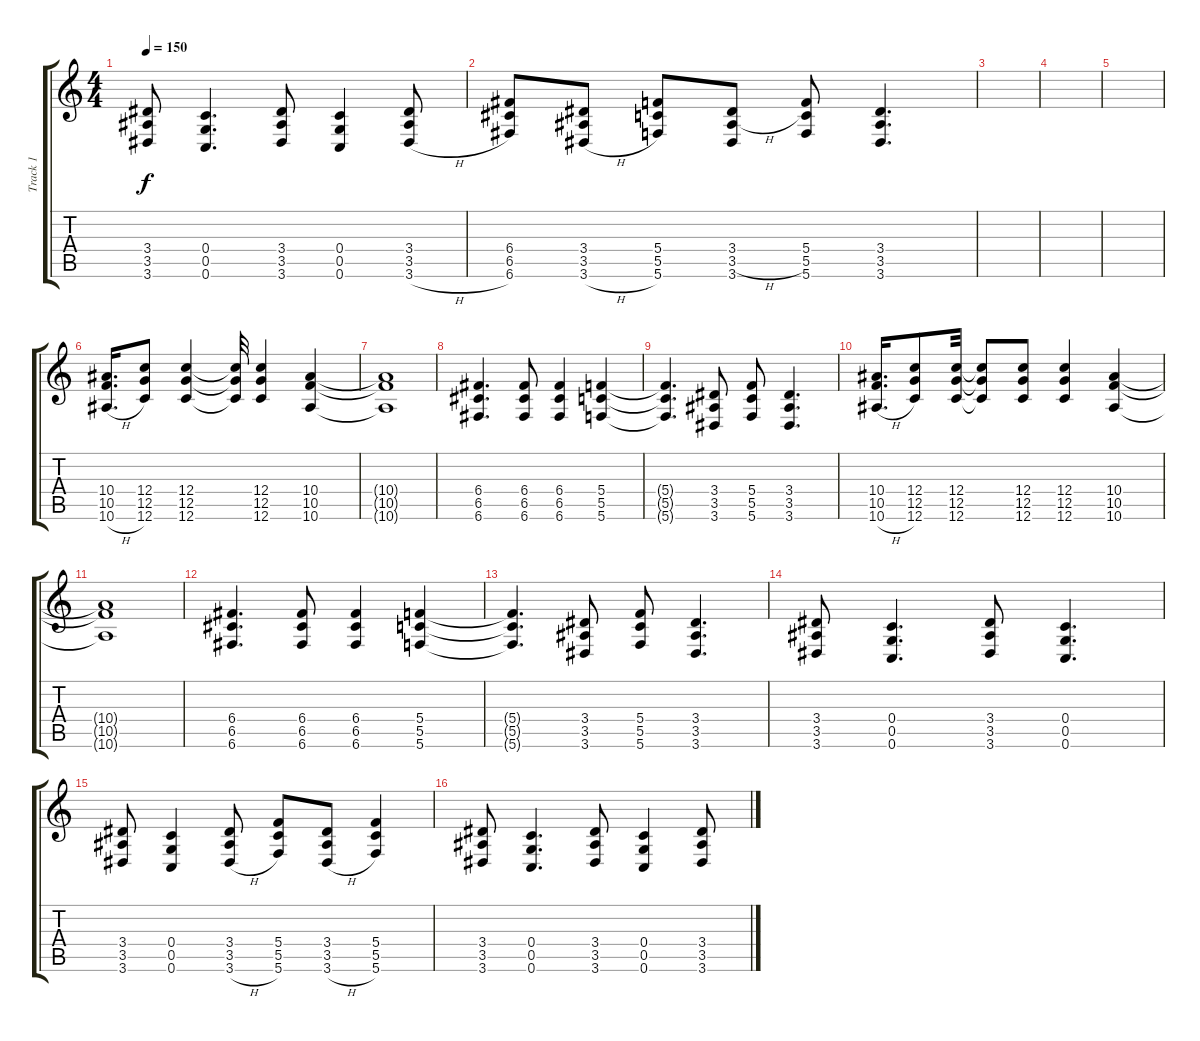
\track ("Track 1" "Track 1") {instrument distortionguitar}
\staff {score tabs}
\tuning (D4 A3 F3 C3 G2 C2) {hide}
\ts (4 4)
\tempo 150
\clef g2
\ks c
(3.4 3.5 3.6).8{dy f} (0.4 0.5 0.6).4{d} (3.4 3.5 3.6).8 (0.4 0.5 0.6).4 (3.4 3.5 3.6{h}).8 |
(6.4 6.5 6.6).8 (3.4 3.5 3.6{h}).8 (5.4 5.5 5.6).8 (3.4 3.5{h} 3.6).8 (5.4 5.5 5.6).8 (3.4 3.5 3.6).4{d} |
|
|
|
(10.4 10.5 10.6{h}).16{d} (12.4 12.5 12.6).8 (12.4 12.5 12.6).4 (12.4{t} 12.5{t} 12.6{t}).32 (12.4 12.5 12.6).4 (10.4 10.5 10.6).4 |
(10.4{t} 10.5{t} 10.6{t}).1 |
(6.4 6.5 6.6).4{d} (6.4 6.5 6.6).8 (6.4 6.5 6.6).4 (5.4 5.5 5.6).4 |
(5.4{t} 5.5{t} 5.6{t}).4{d} (3.4 3.5 3.6).8 (5.4 5.5 5.6).8 (3.4 3.5 3.6).4{d} |
(10.4 10.5 10.6{h}).16{d} (12.4 12.5 12.6).8 (12.4 12.5 12.6).32 (12.4{t} 12.5{t} 12.6{t}).8 (12.4 12.5 12.6).8 (12.4 12.5 12.6).4 (10.4 10.5 10.6).4 |
(10.4{t} 10.5{t} 10.6{t}).1 |
(6.4 6.5 6.6).4{d} (6.4 6.5 6.6).8 (6.4 6.5 6.6).4 (5.4 5.5 5.6).4 |
(5.4{t} 5.5{t} 5.6{t}).4{d} (3.4 3.5 3.6).8 (5.4 5.5 5.6).8 (3.4 3.5 3.6).4{d} |
(3.4 3.5 3.6).8 (0.4 0.5 0.6).4{d} (3.4 3.5 3.6).8 (0.4 0.5 0.6).4{d} |
(3.4 3.5 3.6).8 (0.4 0.5 0.6).4 (3.4 3.5 3.6{h}).8 (5.4 5.5 5.6).8 (3.4 3.5 3.6{h}).8 (5.4 5.5 5.6).4 |
(3.4 3.5 3.6).8 (0.4 0.5 0.6).4{d} (3.4 3.5 3.6).8 (0.4 0.5 0.6).4 (3.4 3.5 3.6{h}).8
